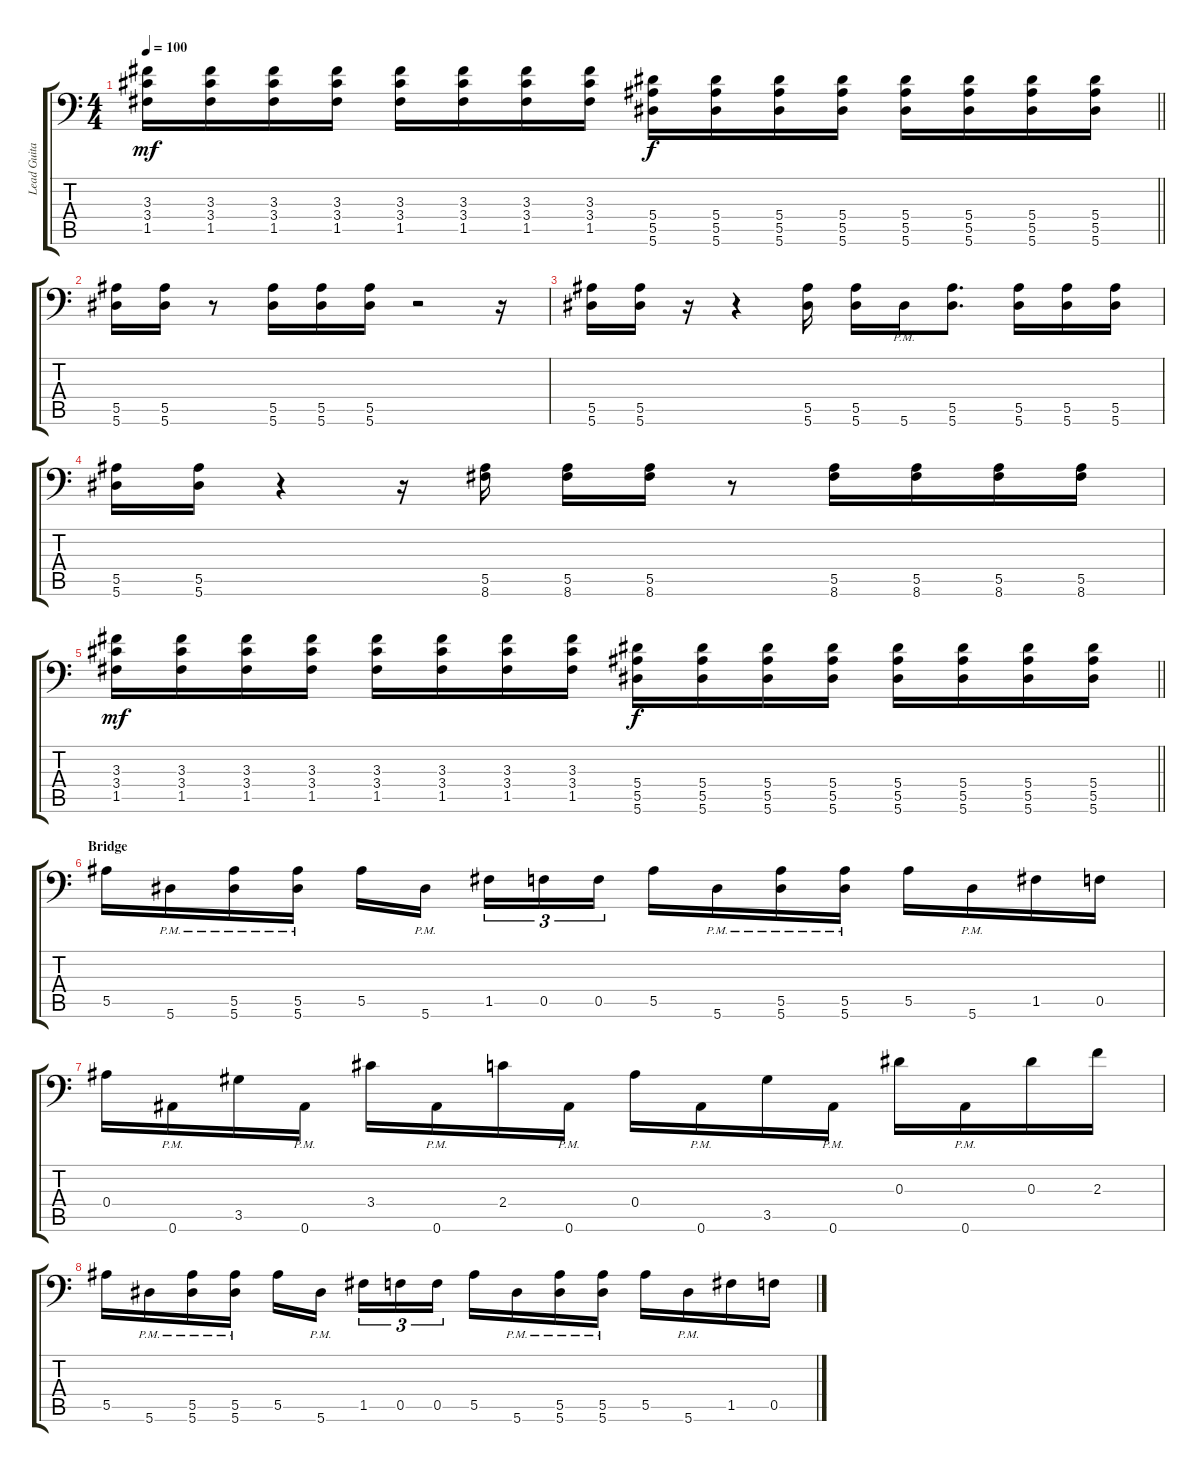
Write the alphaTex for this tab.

\track ("Lead Guitar" "Lead Guita") {instrument distortionguitar}
\staff {score tabs}
\tuning (C4 G3 Eb3 Bb2 F2 Bb1) {hide}
\ts (4 4)
\tempo 100
\clef f4
\barLineRight lightlight
\ks c
(3.3 3.4 1.5).16{dy mf volume 16 balance 8} (3.3 3.4 1.5).16 (3.3 3.4 1.5).16 (3.3 3.4 1.5).16 (3.3 3.4 1.5).16 (3.3 3.4 1.5).16 (3.3 3.4 1.5).16 (3.3 3.4 1.5).16 (5.4 5.5 5.6).16{dy f} (5.4 5.5 5.6).16 (5.4 5.5 5.6).16 (5.4 5.5 5.6).16 (5.4 5.5 5.6).16 (5.4 5.5 5.6).16 (5.4 5.5 5.6).16 (5.4 5.5 5.6).16 |
(5.5 5.6).16{balance 8} (5.5 5.6).16 r.8 (5.5 5.6).16 (5.5 5.6).16 (5.5 5.6).16 r.2 r.16 |
(5.5 5.6).16 (5.5 5.6).16 r.16 r.4 (5.5 5.6).16 (5.5 5.6).16 5.6{pm}.16 (5.5 5.6).8{d} (5.5 5.6).16 (5.5 5.6).16 (5.5 5.6).16 |
(5.5 5.6).16 (5.5 5.6).16 r.4 r.16 (5.5 8.6).16 (5.5 8.6).16 (5.5 8.6).16 r.8 (5.5 8.6).16 (5.5 8.6).16 (5.5 8.6).16 (5.5 8.6).16 |
\barLineRight lightlight
(3.3 3.4 1.5).16{dy mf volume 16 balance 8} (3.3 3.4 1.5).16 (3.3 3.4 1.5).16 (3.3 3.4 1.5).16 (3.3 3.4 1.5).16 (3.3 3.4 1.5).16 (3.3 3.4 1.5).16 (3.3 3.4 1.5).16 (5.4 5.5 5.6).16{dy f} (5.4 5.5 5.6).16 (5.4 5.5 5.6).16 (5.4 5.5 5.6).16 (5.4 5.5 5.6).16 (5.4 5.5 5.6).16 (5.4 5.5 5.6).16 (5.4 5.5 5.6).16 |
\section ("" "Bridge")
5.5.16{volume 16 balance 0} 5.6{pm}.16 (5.5{pm} 5.6{pm}).16 (5.5{pm} 5.6{pm}).16 5.5.16 5.6{pm}.16{beam splitsecondary} 1.5.16{tu (3 2)} 0.5.16{tu (3 2)} 0.5.16{tu (3 2)} 5.5.16 5.6{pm}.16 (5.5{pm} 5.6{pm}).16 (5.5{pm} 5.6{pm}).16 5.5.16 5.6{pm}.16 1.5.16 0.5.16 |
0.4.16 0.6{pm}.16 3.5.16 0.6{pm}.16 3.4.16 0.6{pm}.16 2.4.16 0.6{pm}.16 0.4.16 0.6{pm}.16 3.5.16 0.6{pm}.16 0.3.16 0.6{pm}.16 0.3.16 2.3.16 |
5.5.16 5.6{pm}.16 (5.5{pm} 5.6{pm}).16 (5.5{pm} 5.6{pm}).16 5.5.16 5.6{pm}.16{beam splitsecondary} 1.5.16{tu (3 2)} 0.5.16{tu (3 2)} 0.5.16{tu (3 2)} 5.5.16 5.6{pm}.16 (5.5{pm} 5.6{pm}).16 (5.5{pm} 5.6{pm}).16 5.5.16 5.6{pm}.16 1.5.16 0.5.16
